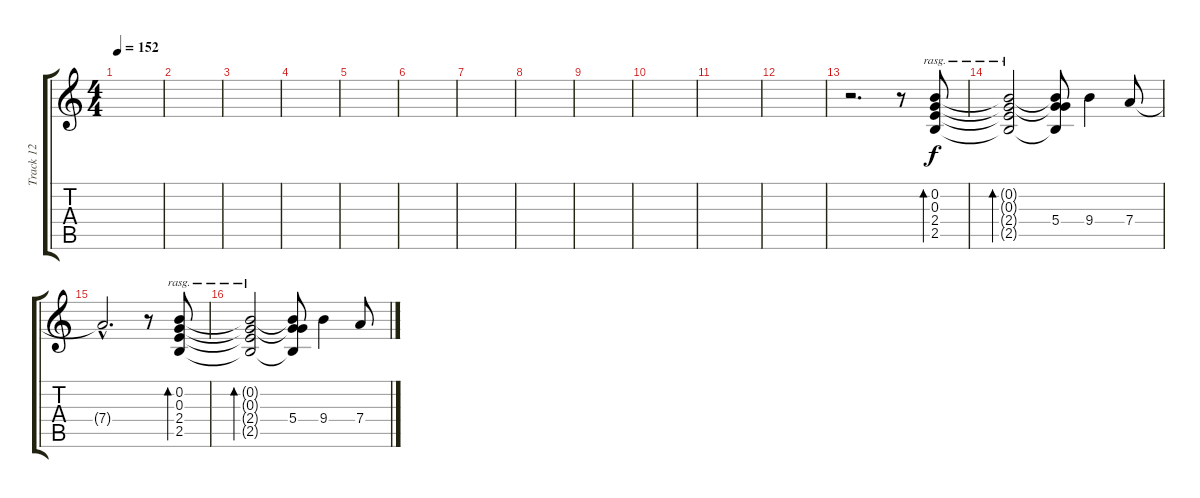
\track ("Track 12" "Track 12") {instrument acousticguitarsteel}
\staff {score tabs}
\tuning (E4 B3 G3 D3 A2 E2) {hide}
\ts (4 4)
\tempo 152
\clef g2
\ks c
|
|
|
|
|
|
|
|
|
|
|
|
r.2{d} r.8 (0.2 0.3 2.4 2.5).8{bd 480 rasg ii volume 11 instrument electricguitarclean} |
(0.2{t} 0.3{t} 2.4{t} 2.5{t}).2{bd 480 rasg ii volume 11 instrument electricguitarclean} (0.2{t} 0.3{t} 5.4 2.5{t}).8 9.4.4 7.4.8 |
7.4{hac t}.2{d} r.8 (0.2 0.3 2.4 2.5).8{bd 480 rasg ii} |
(0.2{t} 0.3{t} 2.4{t} 2.5{t}).2{bd 480 rasg ii volume 11 instrument electricguitarclean} (0.2{t} 0.3{t} 5.4 2.5{t}).8 9.4.4 7.4.8
